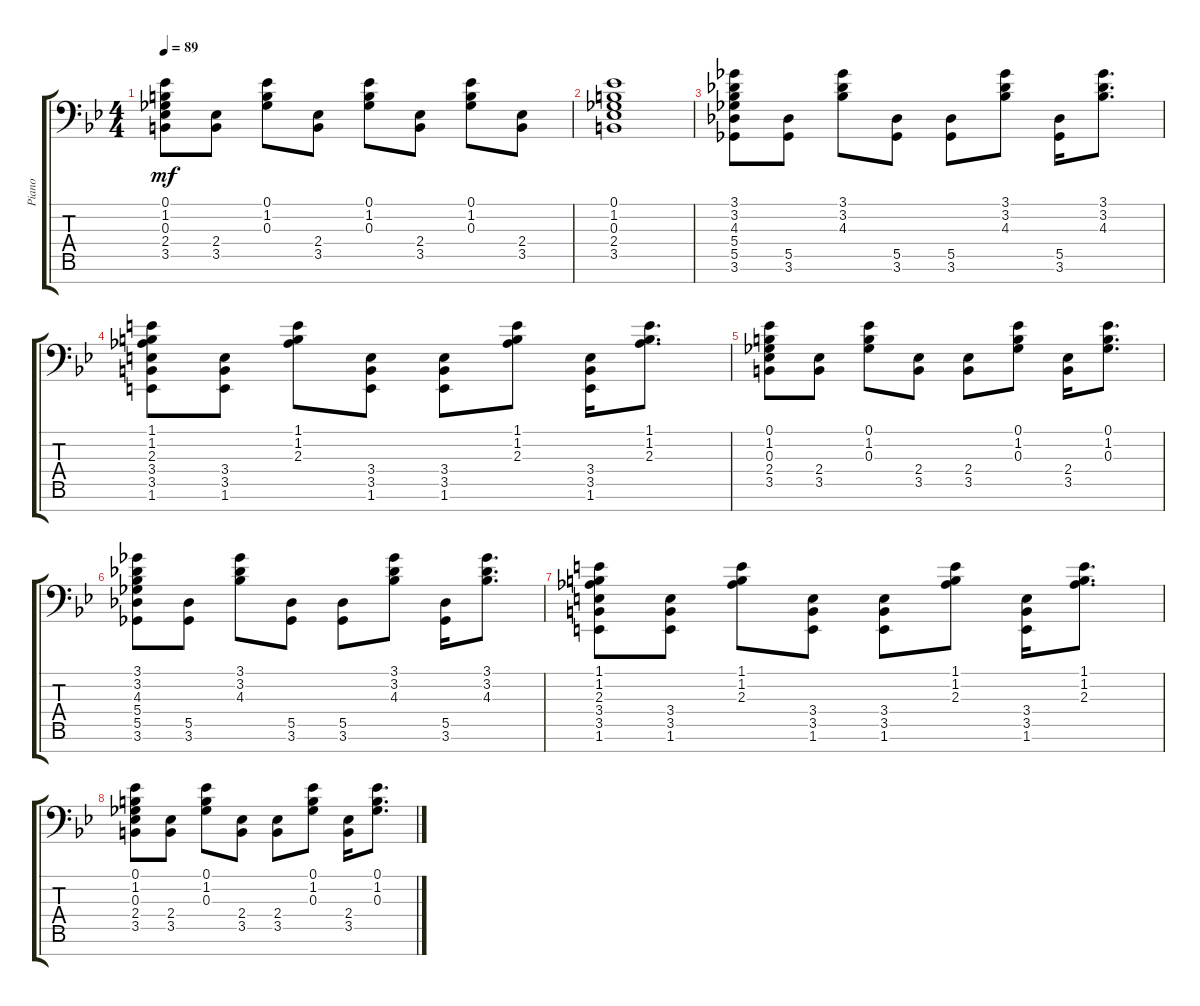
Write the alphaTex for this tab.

\track ("Piano" "Piano") {instrument acousticgrandpiano}
\staff {score tabs}
\tuning (Eb4 Bb3 Gb3 Db3 Ab2 Eb2 Bb1) {hide}
\ts (4 4)
\tempo 89
\clef f4
\ks bb
(0.1 1.2 0.3 2.4 3.5).8{dy mf} (2.4 3.5).8 (0.1 1.2 0.3).8 (2.4 3.5).8 (0.1 1.2 0.3).8 (2.4 3.5).8 (0.1 1.2 0.3).8 (2.4 3.5).8 |
(0.1 1.2 0.3 2.4 3.5).1 |
(3.1 3.2 4.3 5.4 5.5 3.6).8 (5.5 3.6).8 (3.1 3.2 4.3).8 (5.5 3.6).8 (5.5 3.6).8 (3.1 3.2 4.3).8 (5.5 3.6).16 (3.1 3.2 4.3).8{d} |
(1.1 1.2 2.3 3.4 3.5 1.6).8 (3.4 3.5 1.6).8 (1.1 1.2 2.3).8 (3.4 3.5 1.6).8 (3.4 3.5 1.6).8 (1.1 1.2 2.3).8 (3.4 3.5 1.6).16 (1.1 1.2 2.3).8{d} |
(0.1 1.2 0.3 2.4 3.5).8 (2.4 3.5).8 (0.1 1.2 0.3).8 (2.4 3.5).8 (2.4 3.5).8 (0.1 1.2 0.3).8 (2.4 3.5).16 (0.1 1.2 0.3).8{d} |
(3.1 3.2 4.3 5.4 5.5 3.6).8 (5.5 3.6).8 (3.1 3.2 4.3).8 (5.5 3.6).8 (5.5 3.6).8 (3.1 3.2 4.3).8 (5.5 3.6).16 (3.1 3.2 4.3).8{d} |
(1.1 1.2 2.3 3.4 3.5 1.6).8 (3.4 3.5 1.6).8 (1.1 1.2 2.3).8 (3.4 3.5 1.6).8 (3.4 3.5 1.6).8 (1.1 1.2 2.3).8 (3.4 3.5 1.6).16 (1.1 1.2 2.3).8{d} |
(0.1 1.2 0.3 2.4 3.5).8 (2.4 3.5).8 (0.1 1.2 0.3).8 (2.4 3.5).8 (2.4 3.5).8 (0.1 1.2 0.3).8 (2.4 3.5).16 (0.1 1.2 0.3).8{d}
